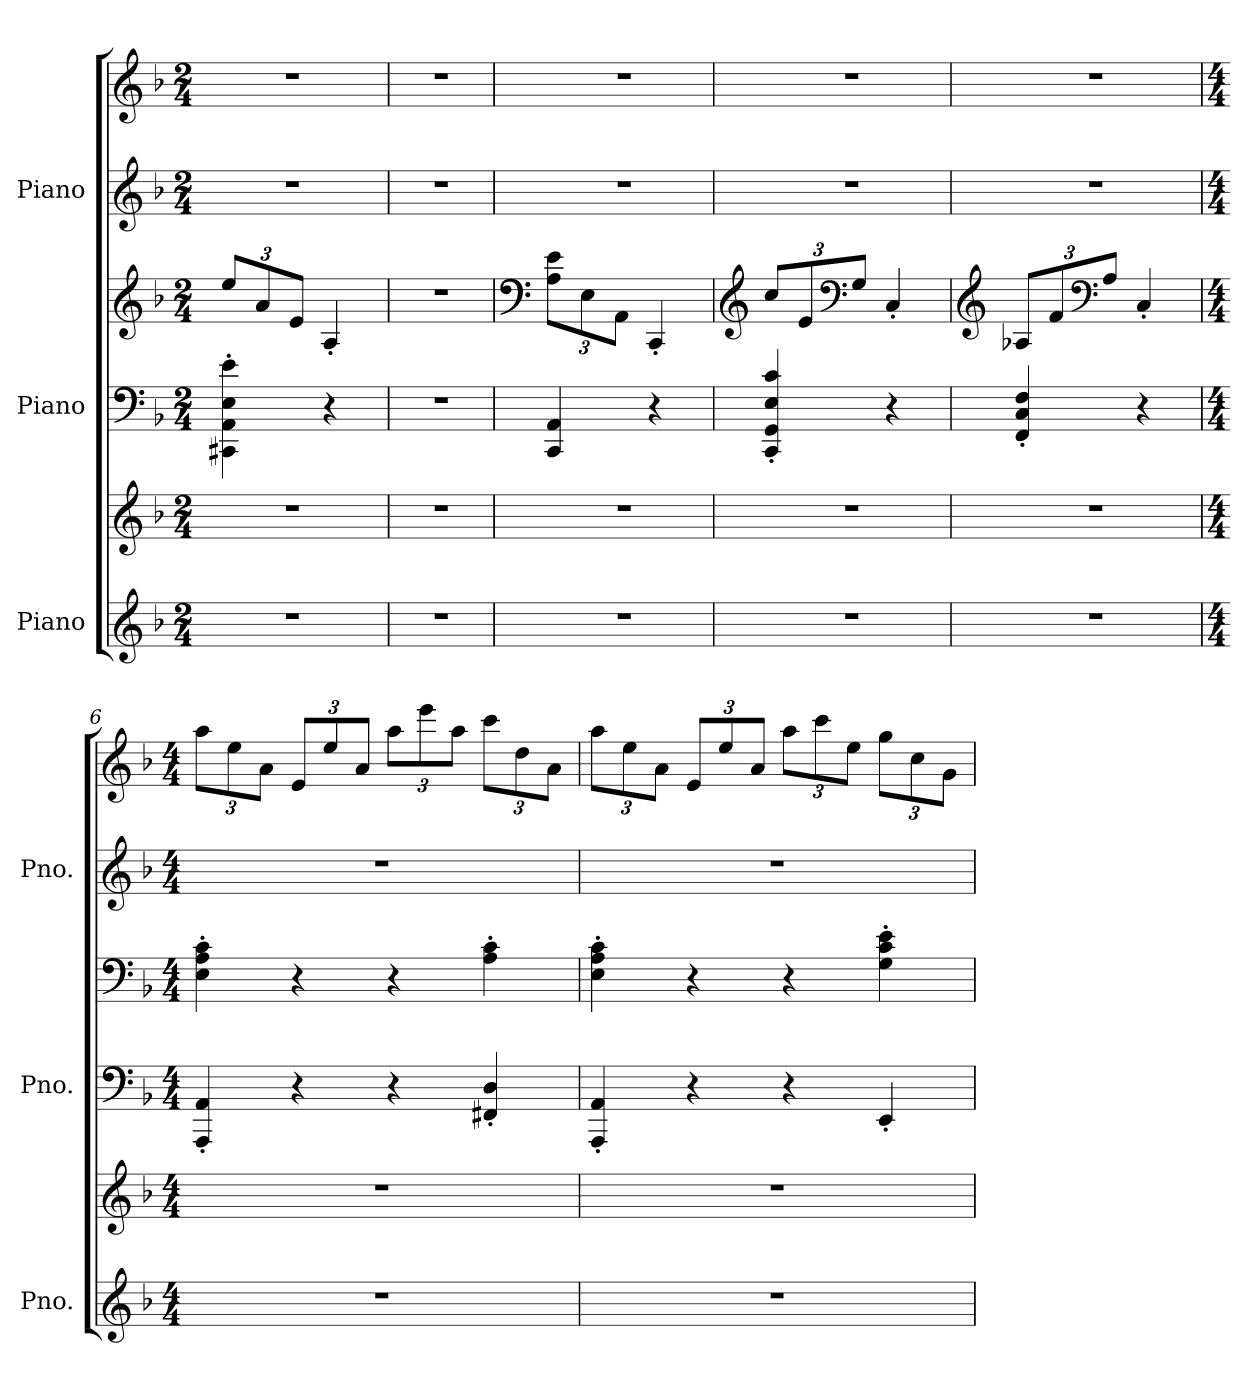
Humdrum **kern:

**kern	**kern	**kern	**kern	**kern	**kern
*part3	*part3	*part2	*part2	*part1	*part1
*staff6	*staff5	*staff4	*staff3	*staff2	*staff1
*I"Piano	*	*I"Piano	*	*I"Piano	*
*I'Pno.	*	*I'Pno.	*	*I'Pno.	*
*clefG2	*clefG2	*clefF4	*clefG2	*clefG2	*clefG2
*k[b-]	*k[b-]	*k[b-]	*k[b-]	*k[b-]	*k[b-]
*M2/4	*M2/4	*M2/4	*M2/4	*M2/4	*M2/4
*MM130	*MM130	*MM130	*MM130	*MM130	*MM130
*	*	*	*Xbrackettup	*	*
=1	=1	=1	=1	=1	=1
2r	2r	4CC#X\' 4AA\' 4E\' 4e\'	12ee/L	2r	2r
.	.	.	12a/	.	.
.	.	.	12e/J	.	.
.	.	4r	4A'/	.	.
=2	=2	=2	=2	=2	=2
2r	2r	2r	2r	2r	2r
=3	=3	=3	=3	=3	=3
*	*	*	*clefF4	*	*
2r	2r	4CC/ 4AA/	12A\ 12e\L	2r	2r
.	.	.	12E\	.	.
.	.	.	12AA\J	.	.
.	.	4r	4CC'/	.	.
=4	=4	=4	=4	=4	=4
*	*	*	*clefG2	*	*
2r	2r	4CC/' 4GG/' 4E/' 4c/'	12cc/L	2r	2r
.	.	.	12e/	.	.
*	*	*	*clefF4	*	*
.	.	.	12G/J	.	.
.	.	4r	4C'/	.	.
=5	=5	=5	=5	=5	=5
*	*	*	*clefG2	*	*
2r	2r	4FF/' 4C/' 4F/'	12A-X/L	2r	2r
.	.	.	12f/	.	.
*	*	*	*clefF4	*	*
.	.	.	12A-/J	.	.
.	.	4r	4C'/	.	.
!!LO:LB:g=z
=6	=6	=6	=6	=6	=6
*M4/4	*M4/4	*M4/4	*M4/4	*M4/4	*M4/4
*	*	*	*	*	*Xbrackettup
1r	1r	4AAA/' 4AA/'	4E\' 4A\' 4c\'	1r	12aa\L
.	.	.	.	.	12ee\
.	.	.	.	.	12a\J
.	.	4r	4r	.	12e/L
.	.	.	.	.	12ee/
.	.	.	.	.	12a/J
.	.	4r	4r	.	12aa\L
.	.	.	.	.	12eee\
.	.	.	.	.	12aa\J
.	.	4FF#X/' 4D/'	4A\' 4c\'	.	12ccc\L
.	.	.	.	.	12dd\
.	.	.	.	.	12a\J
=7	=7	=7	=7	=7	=7
1r	1r	4AAA/' 4AA/'	4E\' 4A\' 4c\'	1r	12aa\L
.	.	.	.	.	12ee\
.	.	.	.	.	12a\J
.	.	4r	4r	.	12e/L
.	.	.	.	.	12ee/
.	.	.	.	.	12a/J
.	.	4r	4r	.	12aa\L
.	.	.	.	.	12ccc\
.	.	.	.	.	12ee\J
.	.	4EE'/	4G\' 4c\' 4e\'	.	12gg\L
.	.	.	.	.	12cc\
.	.	.	.	.	12g\J
=	=	=	=	=	=
*-	*-	*-	*-	*-	*-
